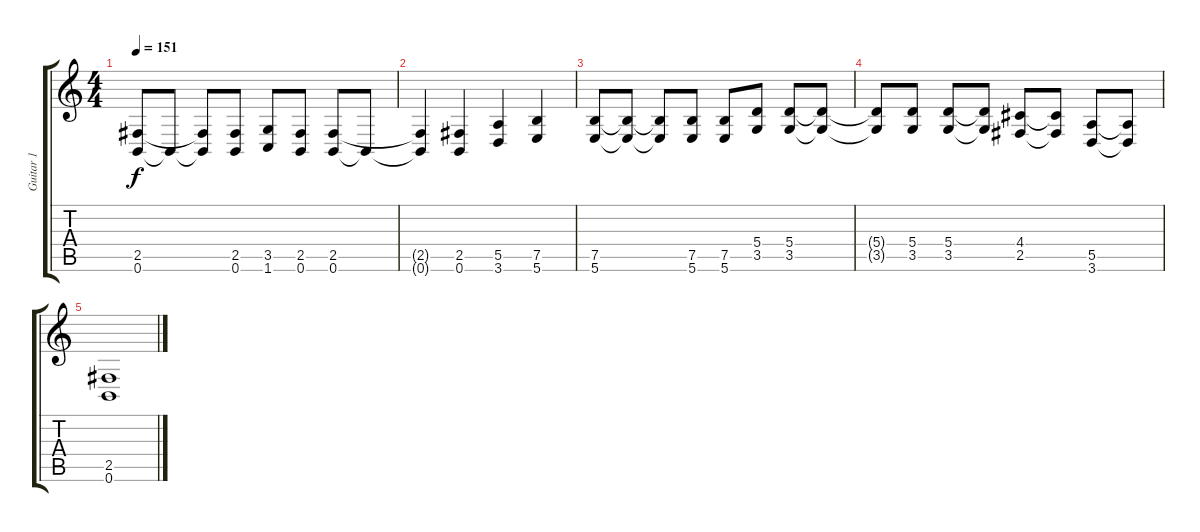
\track ("Guitar 1" "Guitar 1") {instrument distortionguitar}
\staff {score tabs}
\tuning (B3 G3 D3 A2 E2 B1) {hide}
\ts (4 4)
\tempo 151
\clef g2
\ks c
(2.5 0.6).8{dy f} 0.6{t}.8 (2.5{t} 0.6{t}).8 (2.5 0.6).8 (3.5 1.6).8 (2.5 0.6).8 (2.5 0.6).8 0.6{t}.8 |
(2.5{t} 0.6{t}).4 (2.5 0.6).4 (5.5 3.6).4 (7.5 5.6).4 |
(7.5 5.6).8 (7.5{t} 5.6{t}).8 (7.5{t} 5.6{t}).8 (7.5 5.6).8 (7.5 5.6).8 (5.4 3.5).8 (5.4 3.5).8 (5.4{t} 3.5{t}).8 |
(5.4{t} 3.5{t}).8 (5.4 3.5).8 (5.4 3.5).8 (5.4{t} 3.5{t}).8 (4.4 2.5).8 (4.4{t} 2.5{t}).8 (5.5 3.6).8 (5.5{t} 3.6{t}).8 |
(2.5 0.6).1
